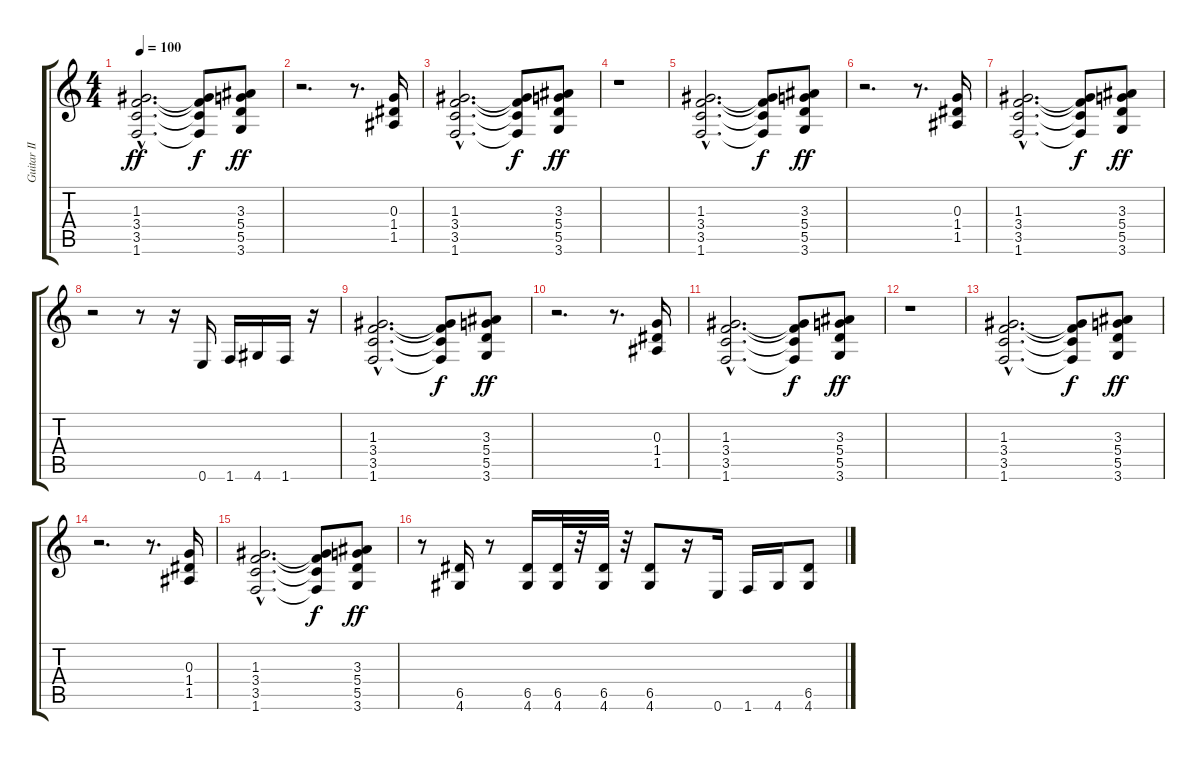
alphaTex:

\track ("Guitar II" "Guitar II") {instrument distortionguitar}
\staff {score tabs}
\tuning (E4 B3 G3 D3 A2 E2) {hide}
\ts (4 4)
\tempo 100
\clef g2
\ks c
(1.3{hac} 3.4{hac} 3.5{hac} 1.6{hac}).2{d dy ff} (1.3{t} 3.4{t} 3.5{t} 1.6{t}).8{dy f} (3.3 5.4 5.5 3.6).8{dy ff} |
r.2{d} r.8{d} (0.3 1.4 1.5).16 |
(1.3{hac} 3.4{hac} 3.5{hac} 1.6{hac}).2{d} (1.3{t} 3.4{t} 3.5{t} 1.6{t}).8{dy f} (3.3 5.4 5.5 3.6).8{dy ff} |
r.1 |
(1.3{hac} 3.4{hac} 3.5{hac} 1.6{hac}).2{d} (1.3{t} 3.4{t} 3.5{t} 1.6{t}).8{dy f} (3.3 5.4 5.5 3.6).8{dy ff} |
r.2{d} r.8{d} (0.3 1.4 1.5).16 |
(1.3{hac} 3.4{hac} 3.5{hac} 1.6{hac}).2{d} (1.3{t} 3.4{t} 3.5{t} 1.6{t}).8{dy f} (3.3 5.4 5.5 3.6).8{dy ff} |
r.2 r.8 r.16 0.6.16 1.6.16 4.6.16 1.6.16 r.16 |
(1.3{hac} 3.4{hac} 3.5{hac} 1.6{hac}).2{d} (1.3{t} 3.4{t} 3.5{t} 1.6{t}).8{dy f} (3.3 5.4 5.5 3.6).8{dy ff} |
r.2{d} r.8{d} (0.3 1.4 1.5).16 |
(1.3{hac} 3.4{hac} 3.5{hac} 1.6{hac}).2{d} (1.3{t} 3.4{t} 3.5{t} 1.6{t}).8{dy f} (3.3 5.4 5.5 3.6).8{dy ff} |
r.1 |
(1.3{hac} 3.4{hac} 3.5{hac} 1.6{hac}).2{d} (1.3{t} 3.4{t} 3.5{t} 1.6{t}).8{dy f} (3.3 5.4 5.5 3.6).8{dy ff} |
r.2{d} r.8{d} (0.3 1.4 1.5).16 |
(1.3{hac} 3.4{hac} 3.5{hac} 1.6{hac}).2{d} (1.3{t} 3.4{t} 3.5{t} 1.6{t}).8{dy f} (3.3 5.4 5.5 3.6).8{dy ff} |
r.8 (6.5 4.6).16 r.8 (6.5 4.6).16 (6.5 4.6).32 r.32 (6.5 4.6).32 r.32 (6.5 4.6).8 r.16 0.6.16 1.6.16 4.6.16 (6.5 4.6).8
